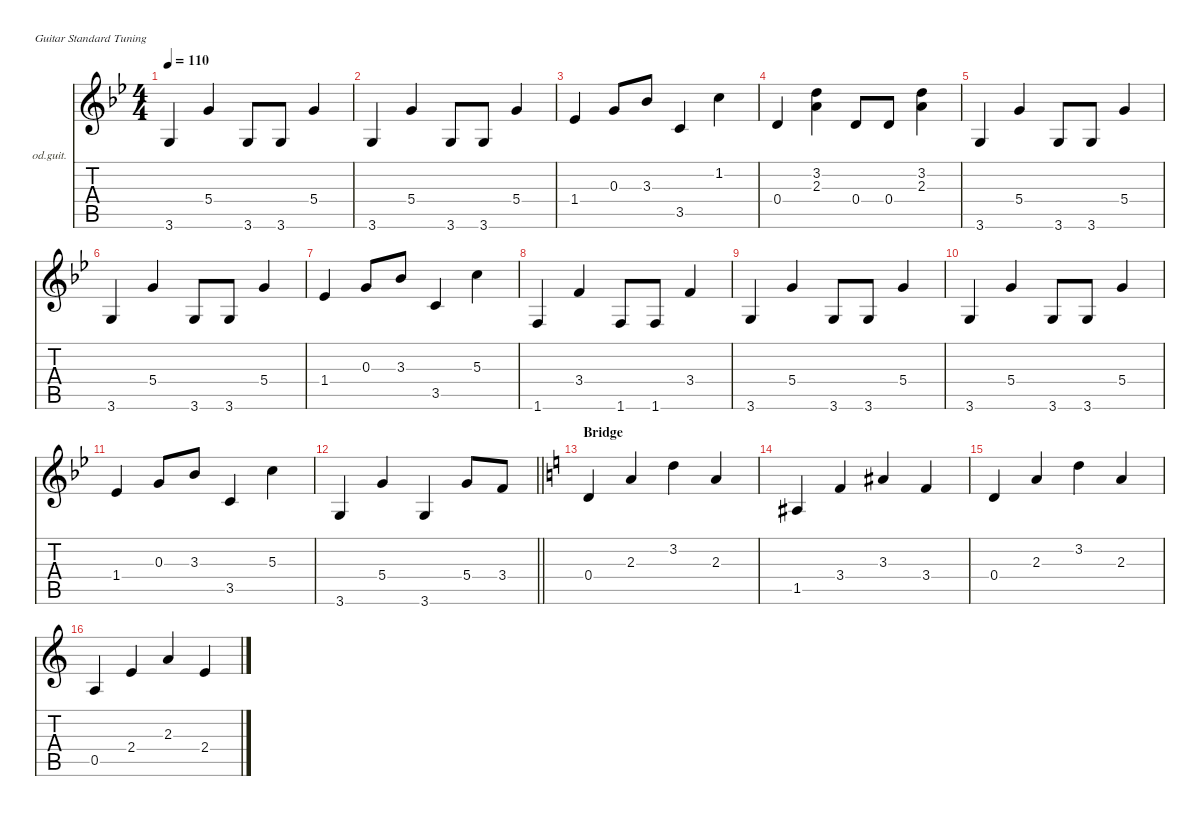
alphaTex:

\defaultSystemsLayout 4
\hideDynamics
\bracketExtendMode nobrackets
\firstSystemTrackNameOrientation horizontal
\otherSystemsTrackNameOrientation horizontal
\track ("Gitar 2" "od.guit.") {solo instrument overdrivenguitar}
\staff {score tabs}
\tuning (E4 B3 G3 D3 A2 E2)
\ts (4 4)
\tempo 110
\clef g2
\ks bb
3.6{acc forcenatural}.4{dy f beam Up} 5.4{acc forcenatural}.4{beam Up} 3.6{acc forcenatural}.8{beam Up} 3.6{acc forcenatural}.8{beam Up} 5.4{acc forcenatural}.4{beam Up} |
3.6{acc forcenatural}.4{beam Up} 5.4{acc forcenatural}.4{beam Up} 3.6{acc forcenatural}.8{beam Up} 3.6{acc forcenatural}.8{beam Up} 5.4{acc forcenatural}.4{beam Up} |
1.4{acc b}.4{beam Up} 0.3{acc forcenatural}.8{beam Up} 3.3{acc b}.8{beam Up} 3.5{acc forcenatural}.4{beam Up} 1.2{acc forcenatural}.4{beam Down} |
0.4{acc forcenatural}.4{beam Up} (3.2{acc forcenatural} 2.3{acc forcenatural}).4{beam Down} 0.4{acc forcenatural}.8{beam Up} 0.4{acc forcenatural}.8{beam Up} (3.2{acc forcenatural} 2.3{acc forcenatural}).4{beam Down} |
3.6{acc forcenatural}.4{beam Up} 5.4{acc forcenatural}.4{beam Up} 3.6{acc forcenatural}.8{beam Up} 3.6{acc forcenatural}.8{beam Up} 5.4{acc forcenatural}.4{beam Up} |
3.6{acc forcenatural}.4{beam Up} 5.4{acc forcenatural}.4{beam Up} 3.6{acc forcenatural}.8{beam Up} 3.6{acc forcenatural}.8{beam Up} 5.4{acc forcenatural}.4{beam Up} |
1.4{acc b}.4{beam Up} 0.3{acc forcenatural}.8{beam Up} 3.3{acc b}.8{beam Up} 3.5{acc forcenatural}.4{beam Up} 5.3{acc forcenatural}.4{beam Down} |
1.6{acc forcenatural}.4{beam Up} 3.4{acc forcenatural}.4{beam Up} 1.6{acc forcenatural}.8{beam Up} 1.6{acc forcenatural}.8{beam Up} 3.4{acc forcenatural}.4{beam Up} |
3.6{acc forcenatural}.4{beam Up} 5.4{acc forcenatural}.4{beam Up} 3.6{acc forcenatural}.8{beam Up} 3.6{acc forcenatural}.8{beam Up} 5.4{acc forcenatural}.4{beam Up} |
3.6{acc forcenatural}.4{beam Up} 5.4{acc forcenatural}.4{beam Up} 3.6{acc forcenatural}.8{beam Up} 3.6{acc forcenatural}.8{beam Up} 5.4{acc forcenatural}.4{beam Up} |
1.4{acc b}.4{beam Up} 0.3{acc forcenatural}.8{beam Up} 3.3{acc b}.8{beam Up} 3.5{acc forcenatural}.4{beam Up} 5.3{acc forcenatural}.4{beam Down} |
\barLineRight lightlight
3.6{acc forcenatural}.4{beam Up} 5.4{acc forcenatural}.4{beam Up} 3.6{acc forcenatural}.4{beam Up} 5.4{acc forcenatural}.8{beam Up} 3.4{acc forcenatural}.8{beam Up} |
\section ("" "Bridge")
\ks c
0.4.4{beam Up} 2.3.4{beam Up} 3.2.4{beam Down} 2.3.4{beam Up} |
1.5{acc #}.4{beam Up} 3.4.4{beam Up} 3.3{acc #}.4{beam Up} 3.4.4{beam Up} |
0.4.4{beam Up} 2.3.4{beam Up} 3.2.4{beam Down} 2.3.4{beam Up} |
0.5.4{beam Up} 2.4.4{beam Up} 2.3.4{beam Up} 2.4.4{beam Up}
